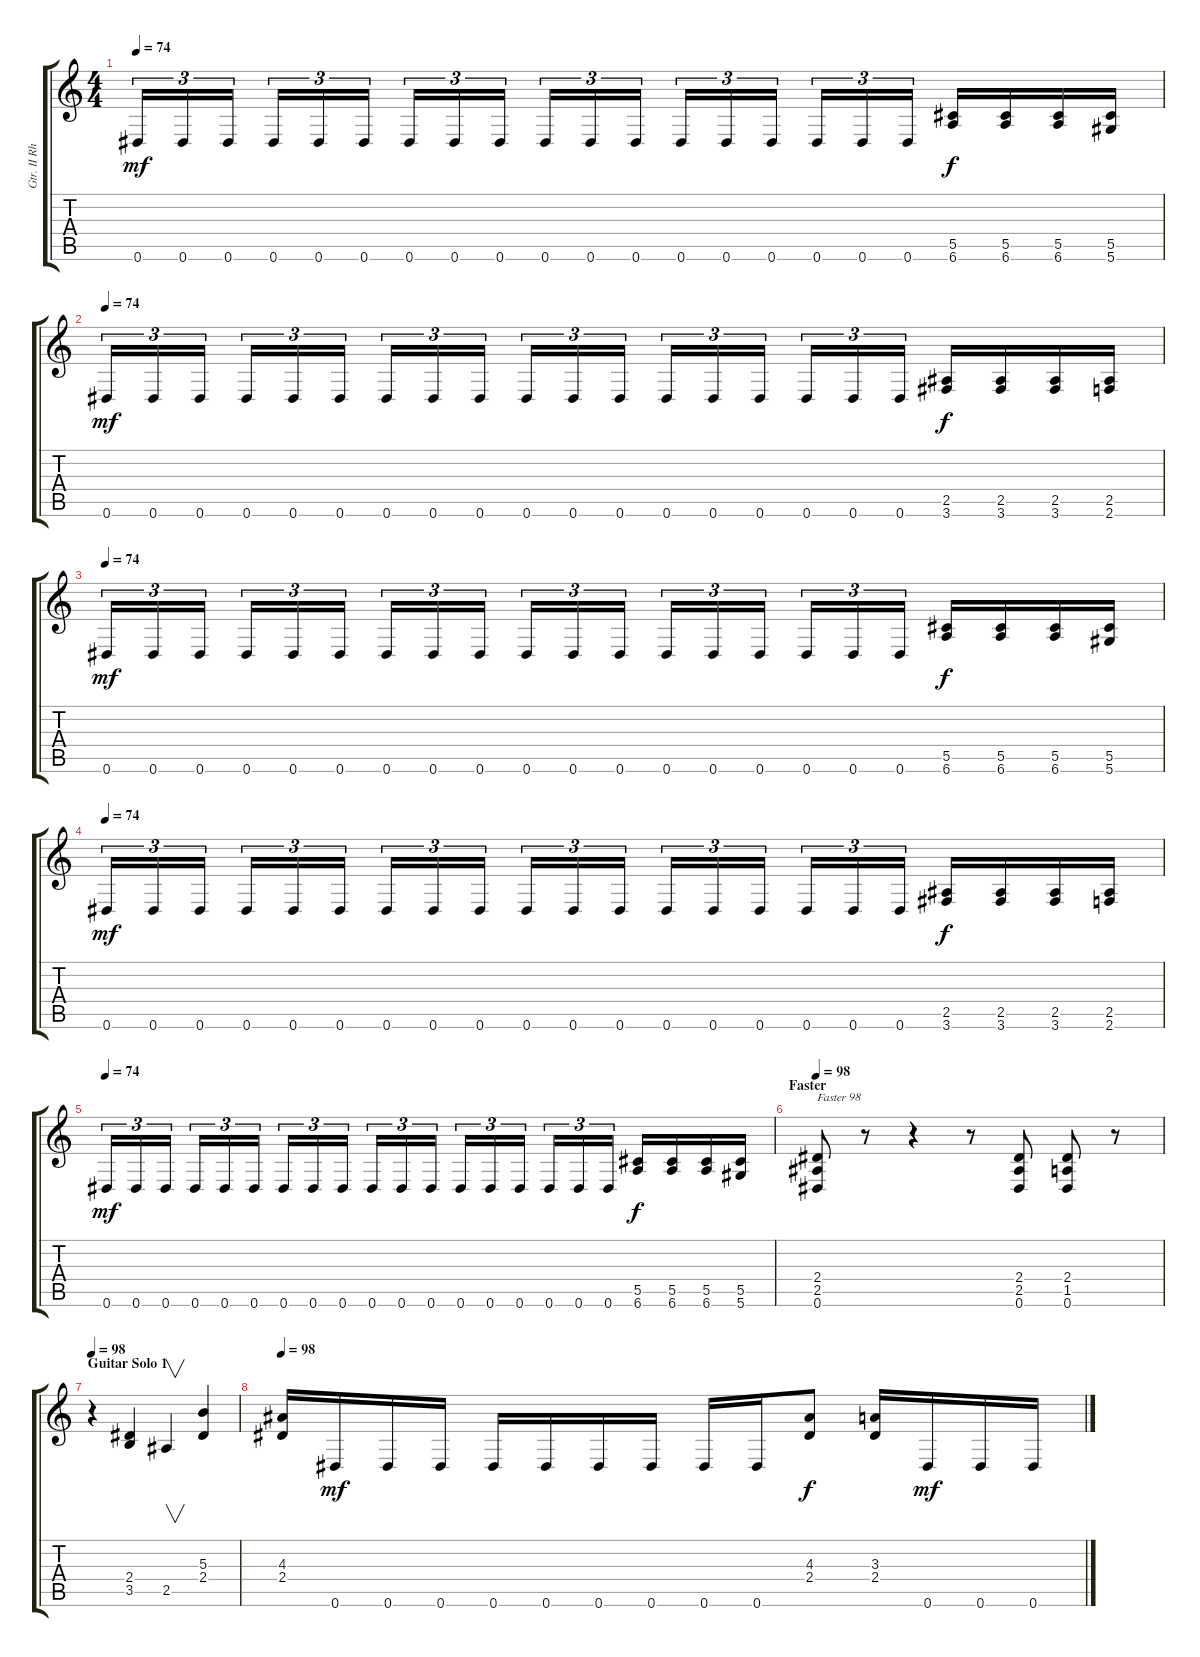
\track ("Gtr. II Rhytm" "Gtr. II Rh") {instrument overdrivenguitar}
\staff {score tabs}
\tuning (Eb4 Bb3 Gb3 Db3 Ab2 Eb2) {hide}
\ts (4 4)
\tempo 74
\clef g2
\ks c
0.6.16{tu (3 2) dy mf} 0.6.16{tu (3 2)} 0.6.16{tu (3 2)} 0.6.16{tu (3 2)} 0.6.16{tu (3 2)} 0.6.16{tu (3 2)} 0.6.16{tu (3 2)} 0.6.16{tu (3 2)} 0.6.16{tu (3 2)} 0.6.16{tu (3 2)} 0.6.16{tu (3 2)} 0.6.16{tu (3 2)} 0.6.16{tu (3 2)} 0.6.16{tu (3 2)} 0.6.16{tu (3 2)} 0.6.16{tu (3 2)} 0.6.16{tu (3 2)} 0.6.16{tu (3 2)} (5.5 6.6).16{dy f} (5.5 6.6).16 (5.5 6.6).16 (5.5 5.6).16 |
\tempo 74
0.6.16{tu (3 2) dy mf} 0.6.16{tu (3 2)} 0.6.16{tu (3 2)} 0.6.16{tu (3 2)} 0.6.16{tu (3 2)} 0.6.16{tu (3 2)} 0.6.16{tu (3 2)} 0.6.16{tu (3 2)} 0.6.16{tu (3 2)} 0.6.16{tu (3 2)} 0.6.16{tu (3 2)} 0.6.16{tu (3 2)} 0.6.16{tu (3 2)} 0.6.16{tu (3 2)} 0.6.16{tu (3 2)} 0.6.16{tu (3 2)} 0.6.16{tu (3 2)} 0.6.16{tu (3 2)} (2.5 3.6).16{dy f} (2.5 3.6).16 (2.5 3.6).16 (2.5 2.6).16 |
\tempo 74
0.6.16{tu (3 2) dy mf} 0.6.16{tu (3 2)} 0.6.16{tu (3 2)} 0.6.16{tu (3 2)} 0.6.16{tu (3 2)} 0.6.16{tu (3 2)} 0.6.16{tu (3 2)} 0.6.16{tu (3 2)} 0.6.16{tu (3 2)} 0.6.16{tu (3 2)} 0.6.16{tu (3 2)} 0.6.16{tu (3 2)} 0.6.16{tu (3 2)} 0.6.16{tu (3 2)} 0.6.16{tu (3 2)} 0.6.16{tu (3 2)} 0.6.16{tu (3 2)} 0.6.16{tu (3 2)} (5.5 6.6).16{dy f} (5.5 6.6).16 (5.5 6.6).16 (5.5 5.6).16 |
\tempo 74
0.6.16{tu (3 2) dy mf} 0.6.16{tu (3 2)} 0.6.16{tu (3 2)} 0.6.16{tu (3 2)} 0.6.16{tu (3 2)} 0.6.16{tu (3 2)} 0.6.16{tu (3 2)} 0.6.16{tu (3 2)} 0.6.16{tu (3 2)} 0.6.16{tu (3 2)} 0.6.16{tu (3 2)} 0.6.16{tu (3 2)} 0.6.16{tu (3 2)} 0.6.16{tu (3 2)} 0.6.16{tu (3 2)} 0.6.16{tu (3 2)} 0.6.16{tu (3 2)} 0.6.16{tu (3 2)} (2.5 3.6).16{dy f} (2.5 3.6).16 (2.5 3.6).16 (2.5 2.6).16 |
\tempo 74
0.6.16{tu (3 2) dy mf} 0.6.16{tu (3 2)} 0.6.16{tu (3 2)} 0.6.16{tu (3 2)} 0.6.16{tu (3 2)} 0.6.16{tu (3 2)} 0.6.16{tu (3 2)} 0.6.16{tu (3 2)} 0.6.16{tu (3 2)} 0.6.16{tu (3 2)} 0.6.16{tu (3 2)} 0.6.16{tu (3 2)} 0.6.16{tu (3 2)} 0.6.16{tu (3 2)} 0.6.16{tu (3 2)} 0.6.16{tu (3 2)} 0.6.16{tu (3 2)} 0.6.16{tu (3 2)} (5.5 6.6).16{dy f} (5.5 6.6).16 (5.5 6.6).16 (5.5 5.6).16 |
\section ("" "Faster")
\tempo 98
(2.4 2.5 0.6).8{txt "Faster 98"} r.8 r.4 r.8 (2.4 2.5 0.6).8 (2.4 1.5 0.6).8 r.8 |
\section ("" "Guitar Solo 1")
\tempo 98
r.4 (2.4 3.5).4 2.5.4{v} (5.3 2.4).4 |
\tempo 98
(4.3 2.4).16 0.6.16{dy mf} 0.6.16 0.6.16 0.6.16 0.6.16 0.6.16 0.6.16 0.6.16 0.6.16 (4.3 2.4).8{dy f} (3.3 2.4).16 0.6.16{dy mf} 0.6.16 0.6.16
